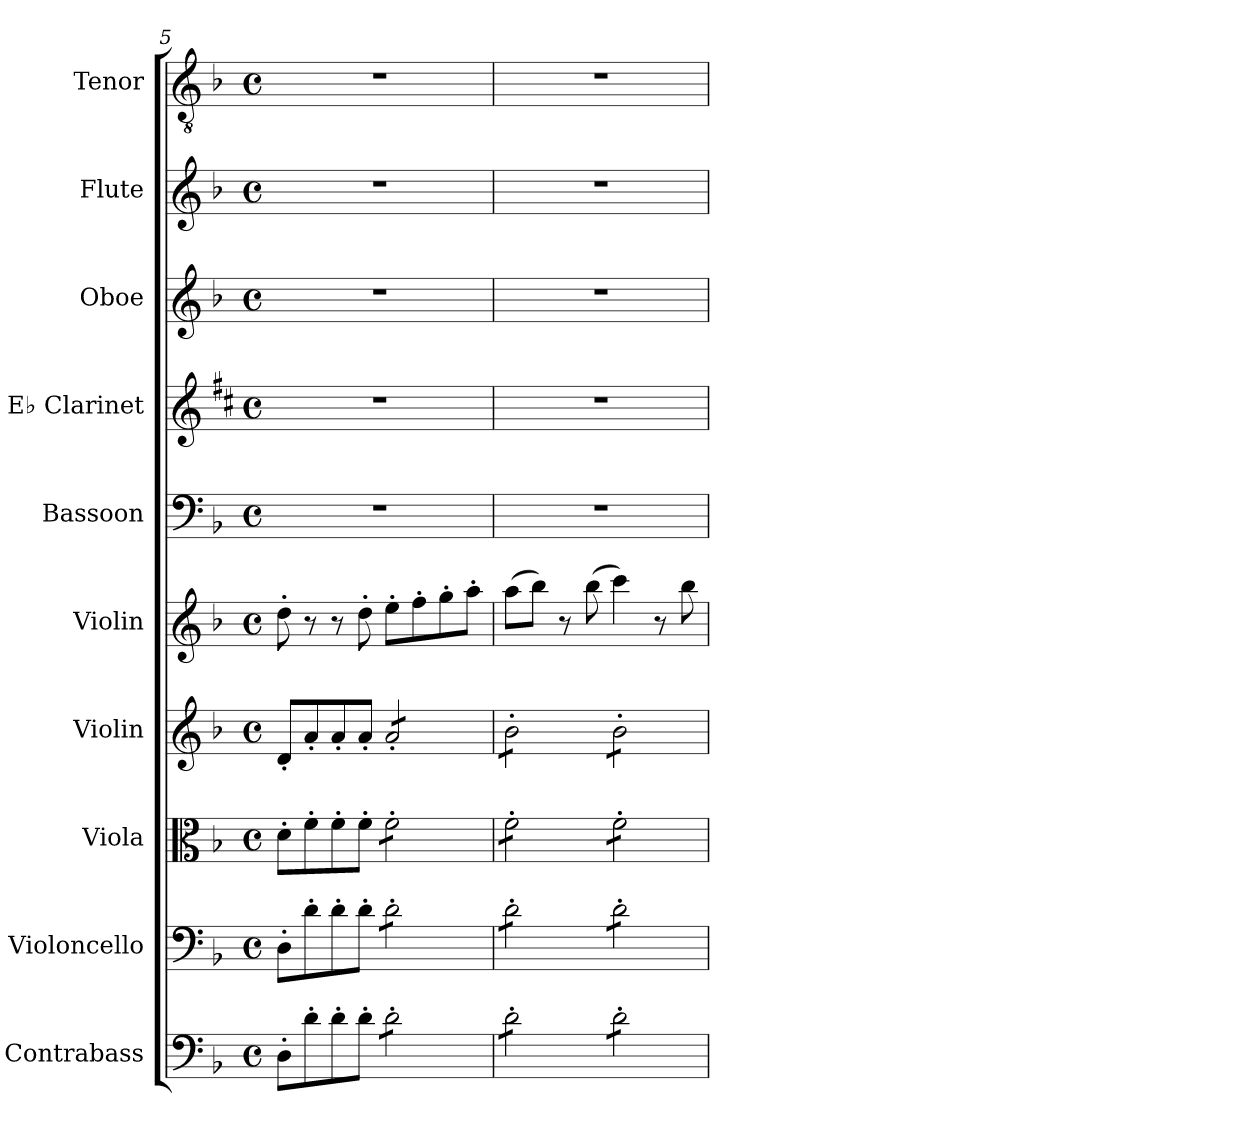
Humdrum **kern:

**kern	**kern	**kern	**kern	**kern	**kern	**kern	**kern	**kern	**kern
*part10	*part9	*part8	*part7	*part6	*part5	*part4	*part3	*part2	*part1
*staff10	*staff9	*staff8	*staff7	*staff6	*staff5	*staff4	*staff3	*staff2	*staff1
*I"Contrabass	*I"Violoncello	*I"Viola	*I"Violin	*I"Violin	*I"Bassoon	*I"E♭ Clarinet	*I"Oboe	*I"Flute	*I"Tenor
*I'Cb.	*I'Vc.	*I'Vla.	*I'Vln.	*I'Vln.	*I'Bsn.	*I'E♭ Cl.	*I'Ob.	*I'Fl.	*I'T.
!!LO:PB:g=z
*clefF4	*clefF4	*clefC3	*clefG2	*clefG2	*clefF4	*clefG2	*clefG2	*clefG2	*clefGv2
*ITrd7c12	*	*	*	*	*	*ITrd-2c-3	*	*	*
*k[b-]	*k[b-]	*k[b-]	*k[b-]	*k[b-]	*k[b-]	*k[b-]	*k[b-]	*k[b-]	*k[b-]
*M4/4	*M4/4	*M4/4	*M4/4	*M4/4	*M4/4	*M4/4	*M4/4	*M4/4	*M4/4
*met(c)	*met(c)	*met(c)	*met(c)	*met(c)	*met(c)	*met(c)	*met(c)	*met(c)	*met(c)
=5	=5	=5	=5	=5	=5	=5	=5	=5	=5
8DD'\L	8D'\L	8d'\L	8d'/L	8dd'\	1r	1r	1r	1r	1r
8D'\	8d'\	8f'\	8a'/	8r	.	.	.	.	.
8D'\	8d'\	8f'\	8a'/	8r	.	.	.	.	.
8D'\J	8d'\J	8f'\J	8a'/J	8dd'\	.	.	.	.	.
*tremolo	*	*	*	*	*	*	*	*	*
*	*tremolo	*	*	*	*	*	*	*	*
*	*	*tremolo	*	*	*	*	*	*	*
*	*	*	*tremolo	*	*	*	*	*	*
8D'\L	8d'\L	8f'\L	8a'/L	8ee'\L	.	.	.	.	.
8D'\	8d'\	8f'\	8a'/	8ff'\	.	.	.	.	.
8D'\	8d'\	8f'\	8a'/	8gg'\	.	.	.	.	.
8D'\J	8d'\J	8f'\J	8a'/J	8aa'\J	.	.	.	.	.
=6	=6	=6	=6	=6	=6	=6	=6	=6	=6
8D'\L	8d'\L	8f'\L	8b-'\L	(8aa\L	1r	1r	1r	1r	1r
8D'\	8d'\	8f'\	8b-'\	8bb-\J)	.	.	.	.	.
8D'\	8d'\	8f'\	8b-'\	8r	.	.	.	.	.
8D'\J	8d'\J	8f'\J	8b-'\J	(8bb-\	.	.	.	.	.
8D'\L	8d'\L	8f'\L	8b-'\L	4ccc\)	.	.	.	.	.
8D'\	8d'\	8f'\	8b-'\	.	.	.	.	.	.
8D'\	8d'\	8f'\	8b-'\	8r	.	.	.	.	.
8D'\J	8d'\J	8f'\J	8b-'\J	8bb-\	.	.	.	.	.
*	*	*	*Xtremolo	*	*	*	*	*	*
*	*	*Xtremolo	*	*	*	*	*	*	*
*	*Xtremolo	*	*	*	*	*	*	*	*
*Xtremolo	*	*	*	*	*	*	*	*	*
=	=	=	=	=	=	=	=	=	=
*-	*-	*-	*-	*-	*-	*-	*-	*-	*-
